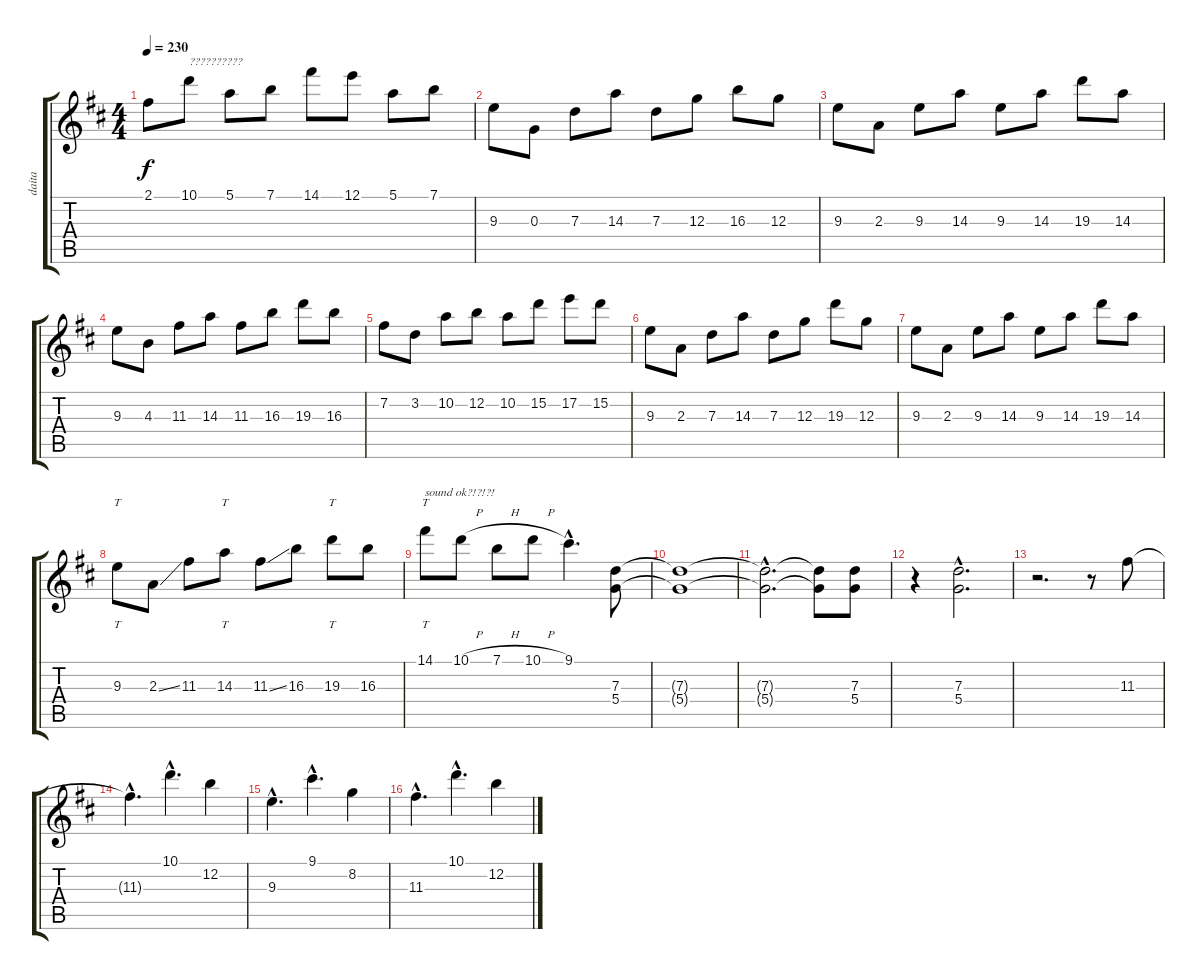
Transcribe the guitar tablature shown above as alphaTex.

\track ("daita" "daita") {instrument distortionguitar}
\staff {score tabs}
\tuning (E4 B3 G3 D3 A2 E2) {hide}
\ts (4 4)
\tempo 230
\clef g2
\ks d
2.1.8{dy f} 10.1.8{txt "??????????"} 5.1.8 7.1.8 14.1.8 12.1.8 5.1.8 7.1.8 |
9.3.8 0.3.8 7.3.8 14.3.8 7.3.8 12.3.8 16.3.8 12.3.8 |
9.3.8 2.3.8 9.3.8 14.3.8 9.3.8 14.3.8 19.3.8 14.3.8 |
9.3.8 4.3.8 11.3.8 14.3.8 11.3.8 16.3.8 19.3.8 16.3.8 |
7.2.8 3.2.8 10.2.8 12.2.8 10.2.8 15.2.8 17.2.8 15.2.8 |
9.3.8 2.3.8 7.3.8 14.3.8 7.3.8 12.3.8 19.3.8 12.3.8 |
9.3.8 2.3.8 9.3.8 14.3.8 9.3.8 14.3.8 19.3.8 14.3.8 |
9.3.8{tt} 2.3{ss}.8 11.3.8 14.3.8{tt} 11.3{ss}.8 16.3.8 19.3.8{tt} 16.3.8 |
14.1.8{tt txt "sound ok?!?!?!"} 10.1{h}.8 7.1{h}.8 10.1{h}.8 9.1{hac}.4{d} (7.3 5.4).8 |
(7.3{t} 5.4{t}).1 |
(7.3{hac t} 5.4{hac t}).2{d} (7.3{t} 5.4{t}).8 (7.3 5.4).8 |
r.4 (7.3{hac} 5.4{hac}).2{d} |
r.2{d} r.8 11.3.8 |
11.3{hac t}.4{d} 10.1{hac}.4{d} 12.2.4 |
9.3{hac}.4{d} 9.1{hac}.4{d} 8.2.4 |
11.3{hac}.4{d} 10.1{hac}.4{d} 12.2.4
